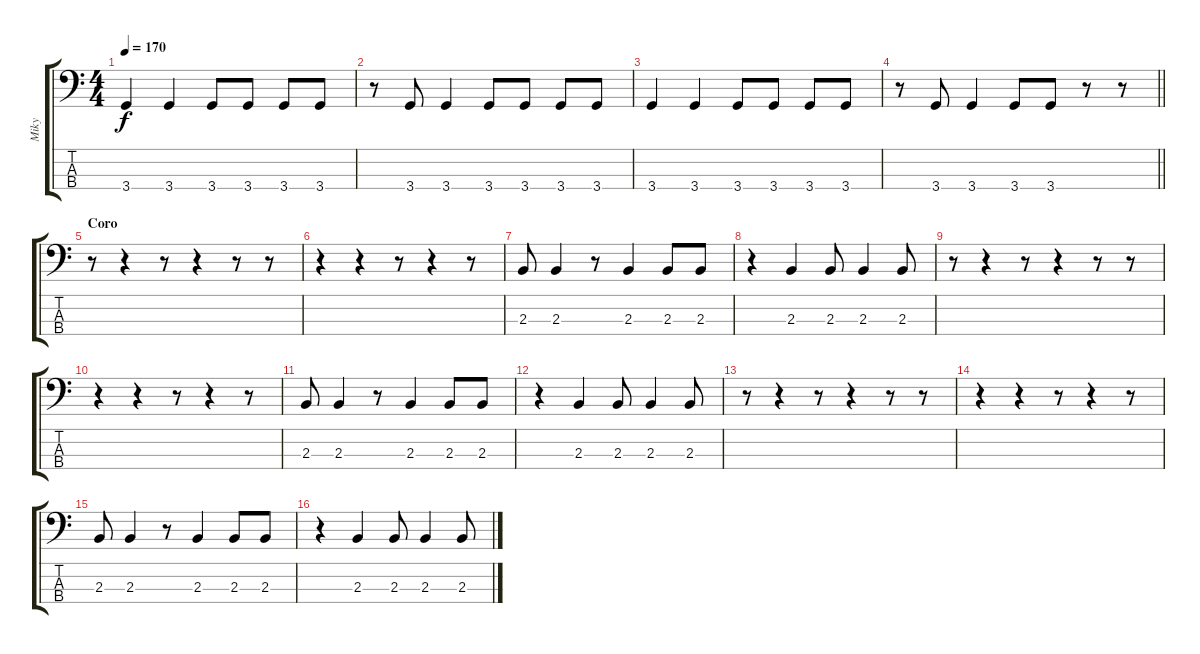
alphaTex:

\track ("Miky" "Miky") {instrument electricbassfinger}
\staff {score tabs}
\tuning (G2 D2 A1 E1) {hide}
\ts (4 4)
\tempo 170
\clef f4
\ks c
3.4.4{dy f} 3.4.4 3.4.8 3.4.8 3.4.8 3.4.8 |
r.8 3.4.8 3.4.4 3.4.8 3.4.8 3.4.8 3.4.8 |
3.4.4 3.4.4 3.4.8 3.4.8 3.4.8 3.4.8 |
\barLineRight lightlight
r.8 3.4.8 3.4.4 3.4.8 3.4.8 r.8 r.8 |
\section ("" "Coro")
r.8 r.4 r.8 r.4 r.8 r.8 |
r.4 r.4 r.8 r.4 r.8 |
2.3.8 2.3.4 r.8 2.3.4 2.3.8 2.3.8 |
r.4 2.3.4 2.3.8 2.3.4 2.3.8 |
r.8 r.4 r.8 r.4 r.8 r.8 |
r.4 r.4 r.8 r.4 r.8 |
2.3.8 2.3.4 r.8 2.3.4 2.3.8 2.3.8 |
r.4 2.3.4 2.3.8 2.3.4 2.3.8 |
r.8 r.4 r.8 r.4 r.8 r.8 |
r.4 r.4 r.8 r.4 r.8 |
2.3.8 2.3.4 r.8 2.3.4 2.3.8 2.3.8 |
r.4 2.3.4 2.3.8 2.3.4 2.3.8
